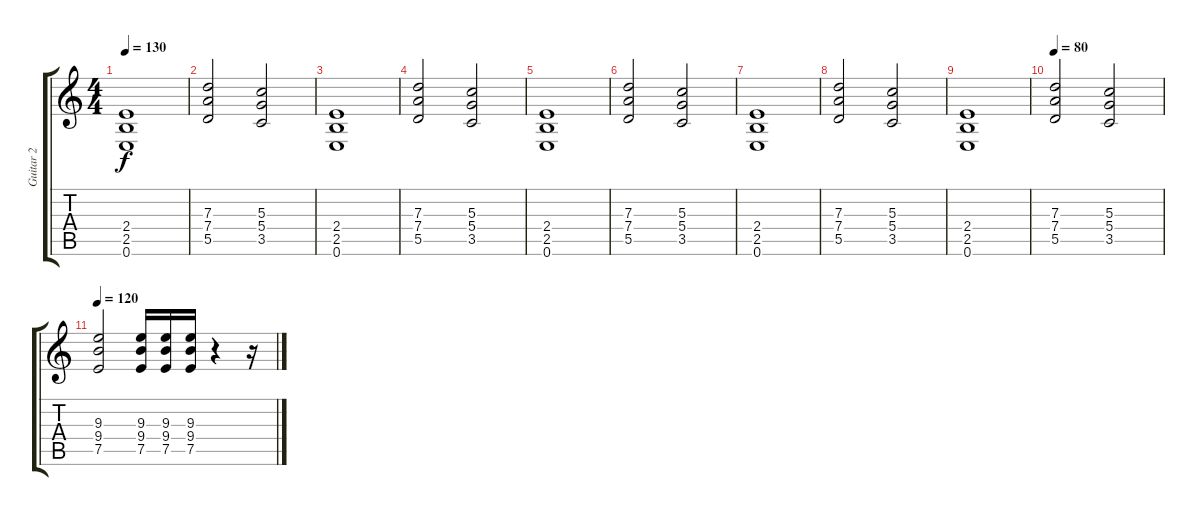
\track ("Guitar 2" "Guitar 2") {instrument distortionguitar}
\staff {score tabs}
\tuning (E4 B3 G3 D3 A2 E2) {hide}
\ts (4 4)
\tempo 130
\clef g2
\ks c
(2.4 2.5 0.6).1{dy f} |
(7.3 7.4 5.5).2 (5.3 5.4 3.5).2 |
(2.4 2.5 0.6).1 |
(7.3 7.4 5.5).2 (5.3 5.4 3.5).2 |
(2.4 2.5 0.6).1 |
(7.3 7.4 5.5).2 (5.3 5.4 3.5).2 |
(2.4 2.5 0.6).1 |
(7.3 7.4 5.5).2 (5.3 5.4 3.5).2 |
(2.4 2.5 0.6).1 |
\tempo 80
(7.3 7.4 5.5).2 (5.3 5.4 3.5).2 |
\tempo 120
(9.3 9.4 7.5).2 (9.3 9.4 7.5).16 (9.3 9.4 7.5).16 (9.3 9.4 7.5).16 r.4 r.16
